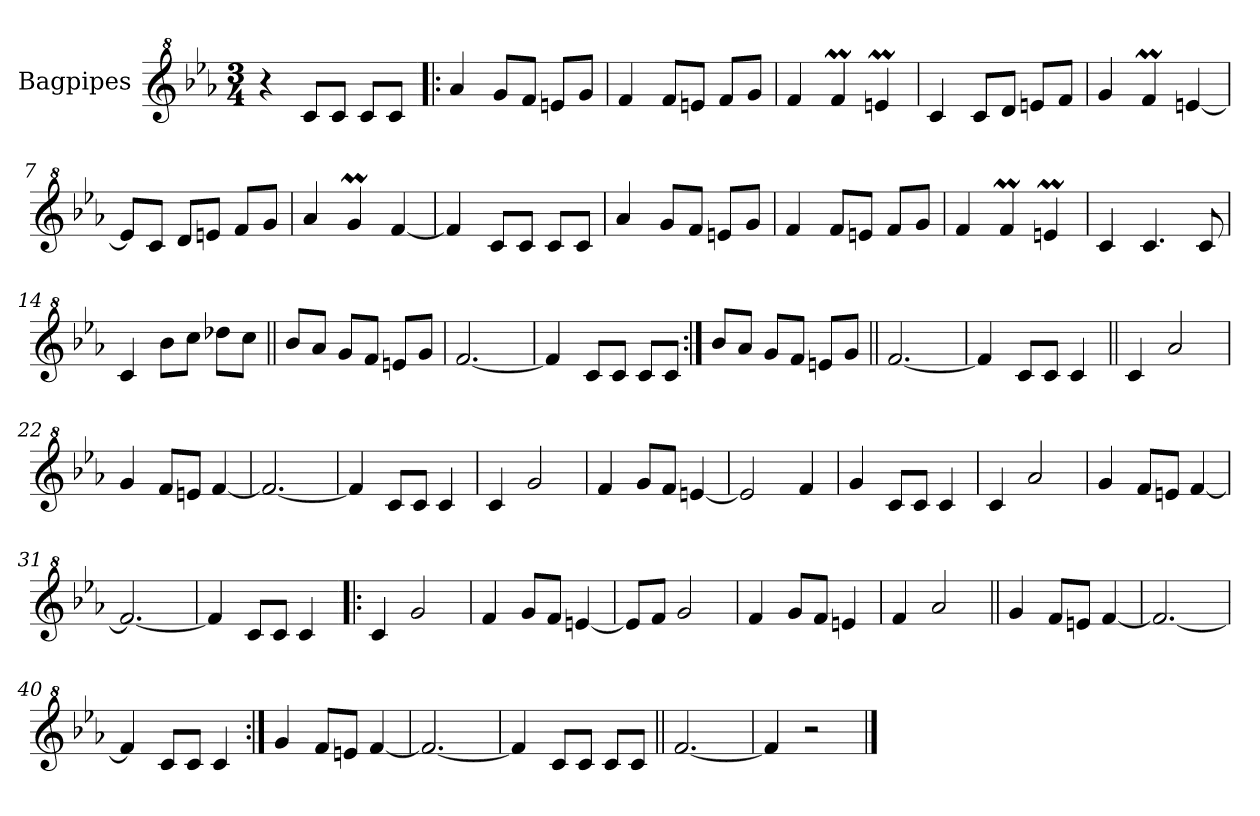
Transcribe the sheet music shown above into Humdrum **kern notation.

**kern
*part1
*staff1
*I"Bagpipes
*I'Bag
*clefG^2
*k[b-e-a-]
*E-:
*M3/4
*MM200
=1
4r
8cc/L
8cc/J
8cc/L
8cc/J
=2!|:
4aa-/
8gg/L
8ff/J
8een/L
8gg/J
=3
4ff/
8ff/L
8een/J
8ff/L
8gg/J
=4
4ff/
4ffM/
4eenm/
=5
4cc/
8cc/L
8dd/J
8een/L
8ff/J
=6
4gg/
4ffM/
[4een/
=7
8ee/L]
8cc/J
8dd/L
8een/J
8ff/L
8gg/J
=8
4aa-/
4ggm/
[4ff/
!!LO:LB:g=z
=9
4ff/]
8cc/L
8cc/J
8cc/L
8cc/J
=10
4aa-/
8gg/L
8ff/J
8een/L
8gg/J
=11
4ff/
8ff/L
8een/J
8ff/L
8gg/J
=12
4ff/
4ffM/
4eenm/
=13
4cc/
4.cc/
8cc/
=14
4cc/
8bb-\L
8ccc\J
8ddd-X\L
8ccc\J
=15||
8bb-/L
8aa-/J
8gg/L
8ff/J
8een/L
8gg/J
=16
[2.ff/
!!LO:LB:g=z
=17
4ff/]
8cc/L
8cc/J
8cc/L
8cc/J
=18:|!
8bb-/L
8aa-/J
8gg/L
8ff/J
8een/L
8gg/J
=19||
[2.ff/
=20
4ff/]
8cc/L
8cc/J
4cc/
=21||
4cc/
2aa-/
=22
4gg/
8ff/L
8een/J
[4ff/
=23
2.ff/_
=24
4ff/]
8cc/L
8cc/J
4cc/
=25
4cc/
2gg/
=26
4ff/
8gg/L
8ff/J
[4een/
!!LO:LB:g=z
=27
2ee/]
4ff/
=28
4gg/
8cc/L
8cc/J
4cc/
=29
4cc/
2aa-/
=30
4gg/
8ff/L
8een/J
[4ff/
=31
2.ff/_
=32
4ff/]
8cc/L
8cc/J
4cc/
=33!|:
4cc/
2gg/
=34
4ff/
8gg/L
8ff/J
[4een/
=35
8ee/L]
8ff/J
2gg/
=36
4ff/
8gg/L
8ff/J
4een/
=37
4ff/
2aa-/
!!LO:LB:g=z
=38||
4gg/
8ff/L
8een/J
[4ff/
=39
2.ff/_
=40
4ff/]
8cc/L
8cc/J
4cc/
=41:|!
4gg/
8ff/L
8een/J
[4ff/
=42
2.ff/_
=43
4ff/]
8cc/L
8cc/J
8cc/L
8cc/J
=44||
[2.ff/
=45
4ff/]
2r
==
*-
